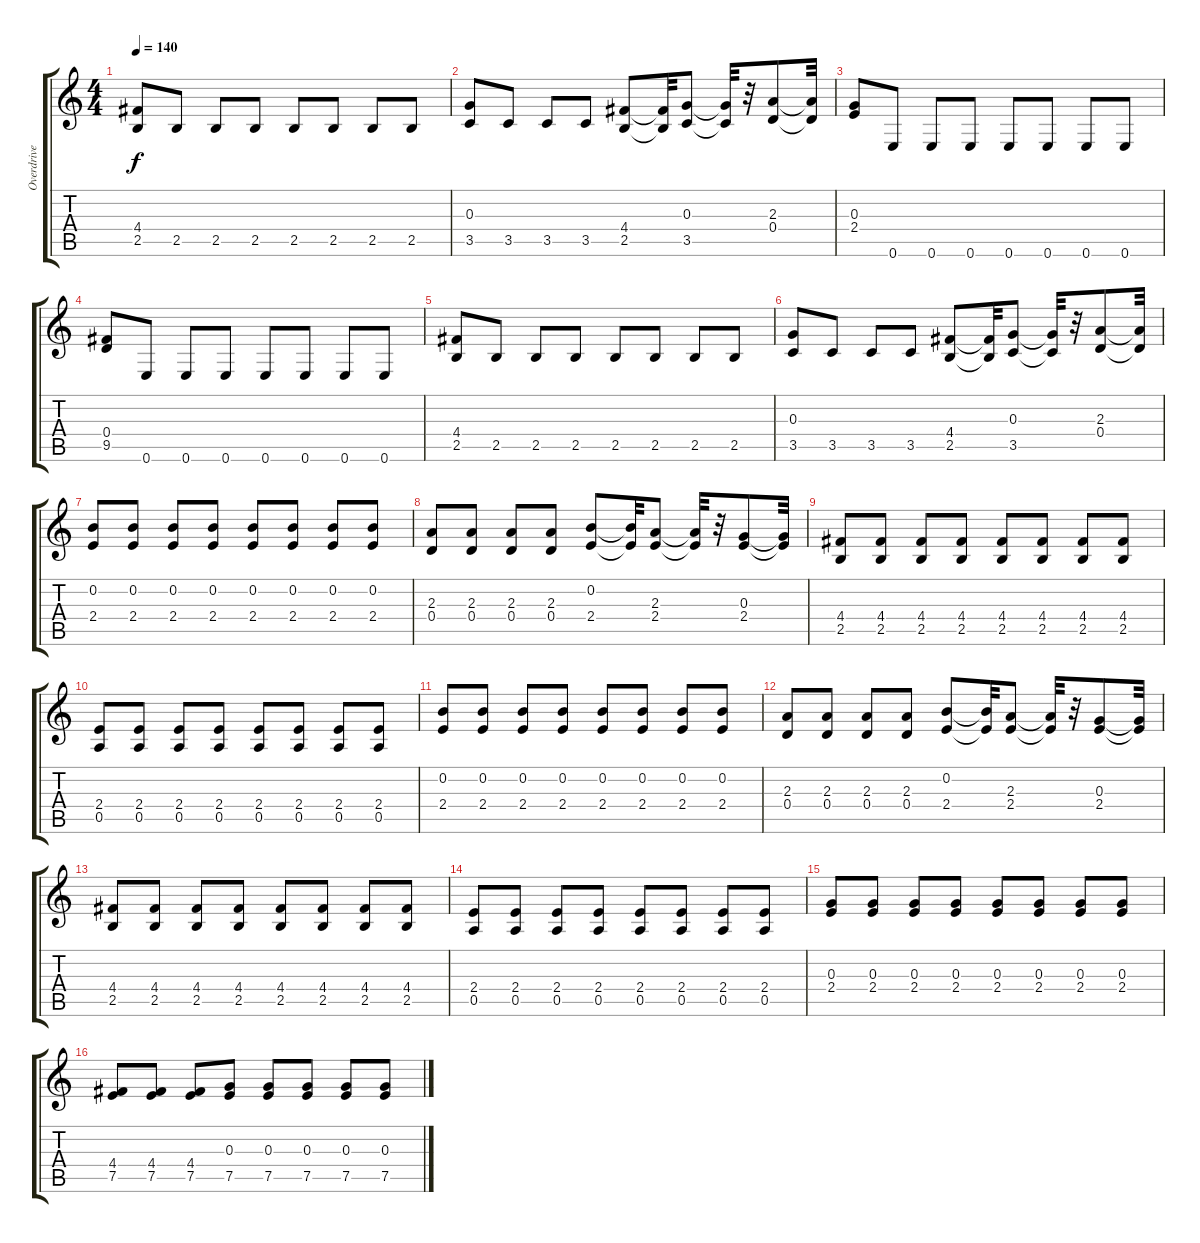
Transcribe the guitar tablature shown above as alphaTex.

\track ("Overdrive" "Overdrive") {instrument overdrivenguitar}
\staff {score tabs}
\tuning (E4 B3 G3 D3 A2 E2) {hide}
\ts (4 4)
\tempo 140
\clef g2
\ks c
(4.4 2.5).8{dy f} 2.5.8 2.5.8 2.5.8 2.5.8 2.5.8 2.5.8 2.5.8 |
(0.3 3.5).8 3.5.8 3.5.8 3.5.8 (4.4 2.5).8 (4.4{t} 2.5{t}).32 (0.3 3.5).8 (0.3{t} 3.5{t}).32 r.32 (2.3 0.4).8 (2.3{t} 0.4{t}).32 |
(0.3 2.4).8 0.6.8 0.6.8 0.6.8 0.6.8 0.6.8 0.6.8 0.6.8 |
(0.4 9.5).8 0.6.8 0.6.8 0.6.8 0.6.8 0.6.8 0.6.8 0.6.8 |
(4.4 2.5).8 2.5.8 2.5.8 2.5.8 2.5.8 2.5.8 2.5.8 2.5.8 |
(0.3 3.5).8 3.5.8 3.5.8 3.5.8 (4.4 2.5).8 (4.4{t} 2.5{t}).32 (0.3 3.5).8 (0.3{t} 3.5{t}).32 r.32 (2.3 0.4).8 (2.3{t} 0.4{t}).32 |
(0.2 2.4).8 (0.2 2.4).8 (0.2 2.4).8 (0.2 2.4).8 (0.2 2.4).8 (0.2 2.4).8 (0.2 2.4).8 (0.2 2.4).8 |
(2.3 0.4).8 (2.3 0.4).8 (2.3 0.4).8 (2.3 0.4).8 (0.2 2.4).8 (0.2{t} 2.4{t}).32 (2.3 2.4).8 (2.3{t} 2.4{t}).32 r.32 (0.3 2.4).8 (0.3{t} 2.4{t}).32 |
(4.4 2.5).8 (4.4 2.5).8 (4.4 2.5).8 (4.4 2.5).8 (4.4 2.5).8 (4.4 2.5).8 (4.4 2.5).8 (4.4 2.5).8 |
(2.4 0.5).8 (2.4 0.5).8 (2.4 0.5).8 (2.4 0.5).8 (2.4 0.5).8 (2.4 0.5).8 (2.4 0.5).8 (2.4 0.5).8 |
(0.2 2.4).8 (0.2 2.4).8 (0.2 2.4).8 (0.2 2.4).8 (0.2 2.4).8 (0.2 2.4).8 (0.2 2.4).8 (0.2 2.4).8 |
(2.3 0.4).8 (2.3 0.4).8 (2.3 0.4).8 (2.3 0.4).8 (0.2 2.4).8 (0.2{t} 2.4{t}).32 (2.3 2.4).8 (2.3{t} 2.4{t}).32 r.32 (0.3 2.4).8 (0.3{t} 2.4{t}).32 |
(4.4 2.5).8 (4.4 2.5).8 (4.4 2.5).8 (4.4 2.5).8 (4.4 2.5).8 (4.4 2.5).8 (4.4 2.5).8 (4.4 2.5).8 |
(2.4 0.5).8 (2.4 0.5).8 (2.4 0.5).8 (2.4 0.5).8 (2.4 0.5).8 (2.4 0.5).8 (2.4 0.5).8 (2.4 0.5).8 |
(0.3 2.4).8 (0.3 2.4).8 (0.3 2.4).8 (0.3 2.4).8 (0.3 2.4).8 (0.3 2.4).8 (0.3 2.4).8 (0.3 2.4).8 |
(4.4 7.5).8 (4.4 7.5).8 (4.4 7.5).8 (0.3 7.5).8 (0.3 7.5).8 (0.3 7.5).8 (0.3 7.5).8 (0.3 7.5).8
